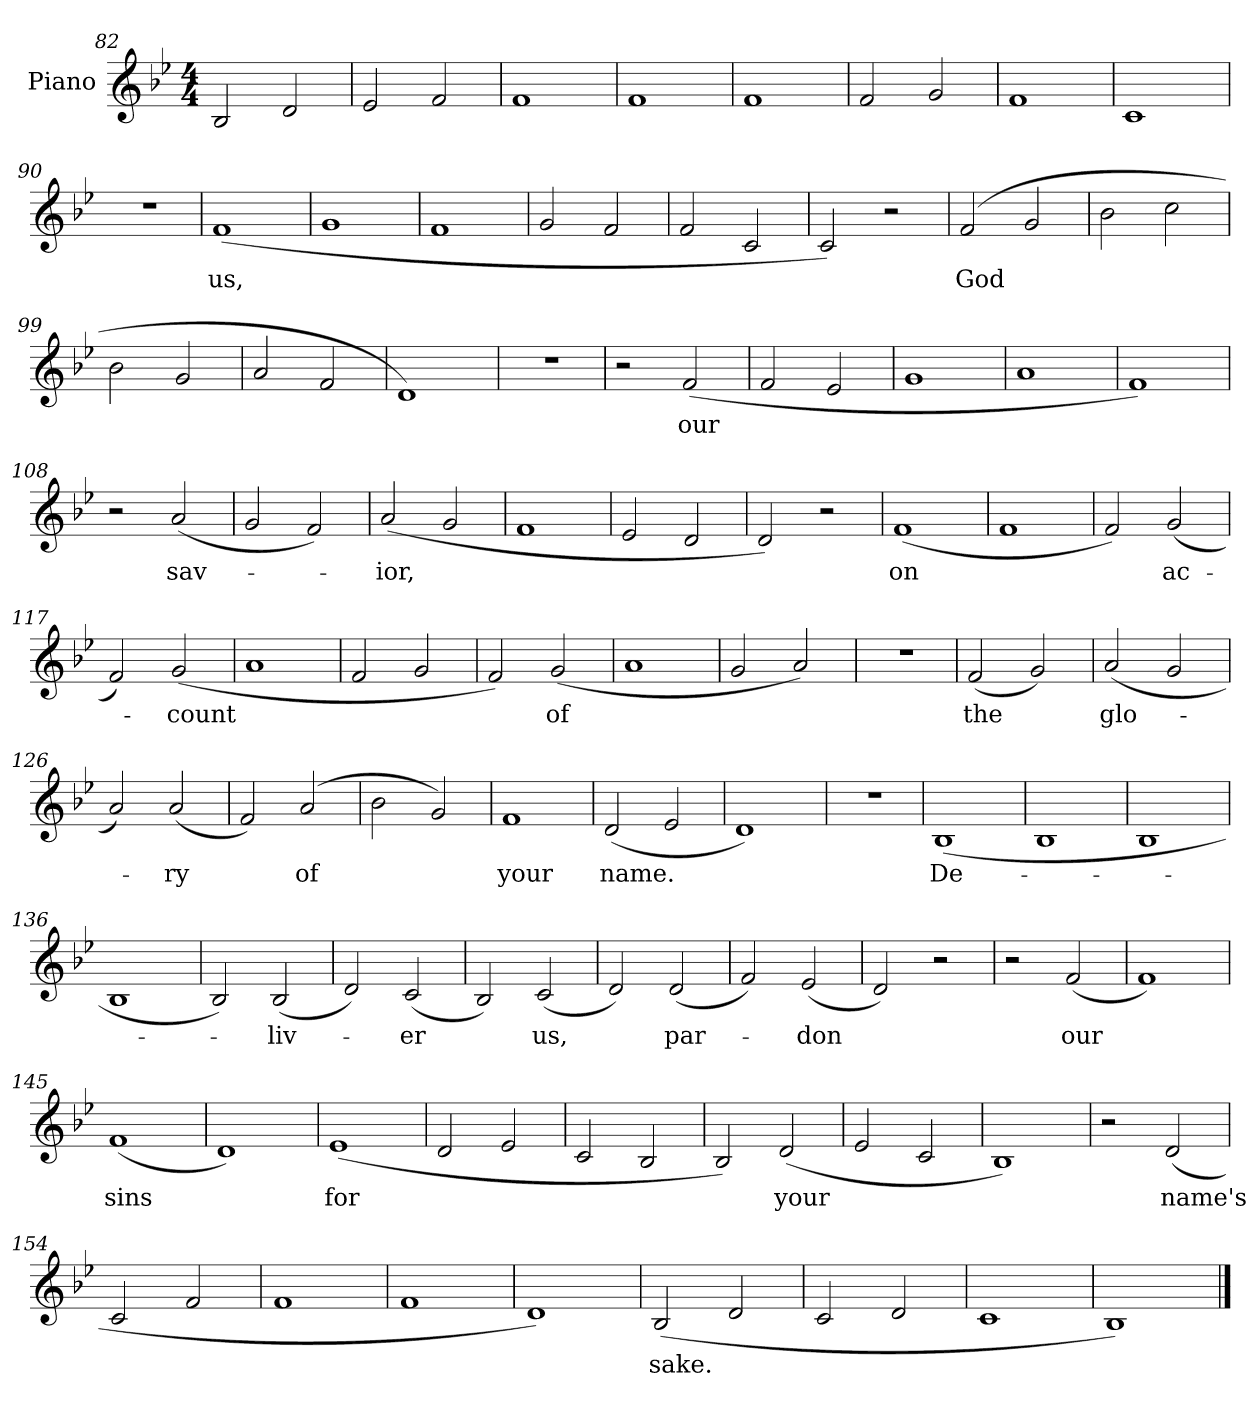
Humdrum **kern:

**kern	**text
*part1	*part1
*staff1	*staff1
*I"Piano	*
*I'Pno.	*
*clefG2	*
*k[b-e-]	*
*M4/4	*
=82	=82
2B-/	.
2d/	.
=83	=83
2e-/	.
2f/	.
=84	=84
1f	.
=85	=85
1f	.
=86	=86
1f	.
=87	=87
2f/	.
2g/	.
!!LO:LB:g=z
=88	=88
1f	.
!!LO:LB:g=z
=89	=89
1c	.
=90	=90
1r	.
=91	=91
!	!LO:LY:b
(>1f	us,
=92	=92
1g	.
=93	=93
1f	.
=94	=94
2g/	.
2f/	.
=95	=95
2f/	.
2c/	.
=96	=96
2c/)	.
2r	.
=97	=97
!	!LO:LY:b
(>2f/	God
2g/	.
=98	=98
2b-\	.
2cc\	.
=99	=99
2b-\	.
2g/	.
=100	=100
2a/	.
2f/	.
=101	=101
1d)	.
=102	=102
1r	.
=103	=103
2r	.
!	!LO:LY:b
(<2f/	our
=104	=104
2f/	.
2e-/	.
!!LO:LB:g=z
=105	=105
1g	.
!!LO:PB:g=z
=106	=106
1a	.
=107	=107
1f)	.
=108	=108
2r	.
!	!LO:LY:b
(<2a/	sav-
=109	=109
2g/	.
2f/)	.
=110	=110
!	!LO:LY:b
(<2a/	-ior,
2g/	.
=111	=111
1f	.
=112	=112
2e-/	.
2d/	.
=113	=113
2d/)	.
2r	.
=114	=114
!	!LO:LY:b
(>1f	on
=115	=115
1f	.
=116	=116
2f/)	.
!	!LO:LY:b
(<2g/	ac-
=117	=117
2f/)	.
!	!LO:LY:b
(>2g/	-count
=118	=118
1a	.
=119	=119
2f/	.
2g/	.
=120	=120
2f/)	.
!	!LO:LY:b
(>2g/	of
=121	=121
1a	.
!!LO:LB:g=z
=122	=122
2g/	.
2a/)	.
=123	=123
1r	.
=124	=124
!	!LO:LY:b
(>2f/	the
2g/)	.
=125	=125
!	!LO:LY:b
(<2a/	glo-
2g/	.
=126	=126
2a/)	.
!	!LO:LY:b
(<2a/	-ry
=127	=127
2f/)	.
!	!LO:LY:b
(>2a/	of
=128	=128
2b-\	.
2g/)	.
=129	=129
!	!LO:LY:b
1f	your
=130	=130
!	!LO:LY:b
(>2d/	name.
2e-/	.
=131	=131
1d)	.
=132	=132
1r	.
=133	=133
!	!LO:LY:b
(>1B-	De-
=134	=134
1B-	.
=135	=135
1B-	.
=136	=136
1B-	.
!!LO:LB:g=z
=137	=137
2B-/)	.
!	!LO:LY:b
(>2B-/	-liv-
!!LO:PB:g=z
=138	=138
2d/)	.
!	!LO:LY:b
(<2c/	-er
=139	=139
2B-/)	.
!	!LO:LY:b
(>2c/	us,
=140	=140
2d/)	.
!	!LO:LY:b
(>2d/	par-
=141	=141
2f/)	.
!	!LO:LY:b
(<2e-/	-don
=142	=142
2d/)	.
2r	.
=143	=143
2r	.
!	!LO:LY:b
(<2f/	our
=144	=144
1f)	.
=145	=145
!	!LO:LY:b
(<1f	sins
=146	=146
1d)	.
=147	=147
!	!LO:LY:b
(<1e-	for
=148	=148
2d/	.
2e-/	.
=149	=149
2c/	.
2B-/	.
=150	=150
2B-/)	.
!	!LO:LY:b
(>2d/	your
=151	=151
2e-/	.
2c/	.
=152	=152
1B-)	.
!!LO:LB:g=z
=153	=153
2r	.
!	!LO:LY:b
(<2d/	name's
=154	=154
2c/	.
2f/	.
=155	=155
1f	.
=156	=156
1f	.
=157	=157
1d)	.
=158	=158
!	!LO:LY:b
(>2B-/	sake.
2d/	.
=159	=159
2c/	.
2d/	.
=160	=160
1c	.
=161	=161
1B-)	.
==	==
*-	*-
